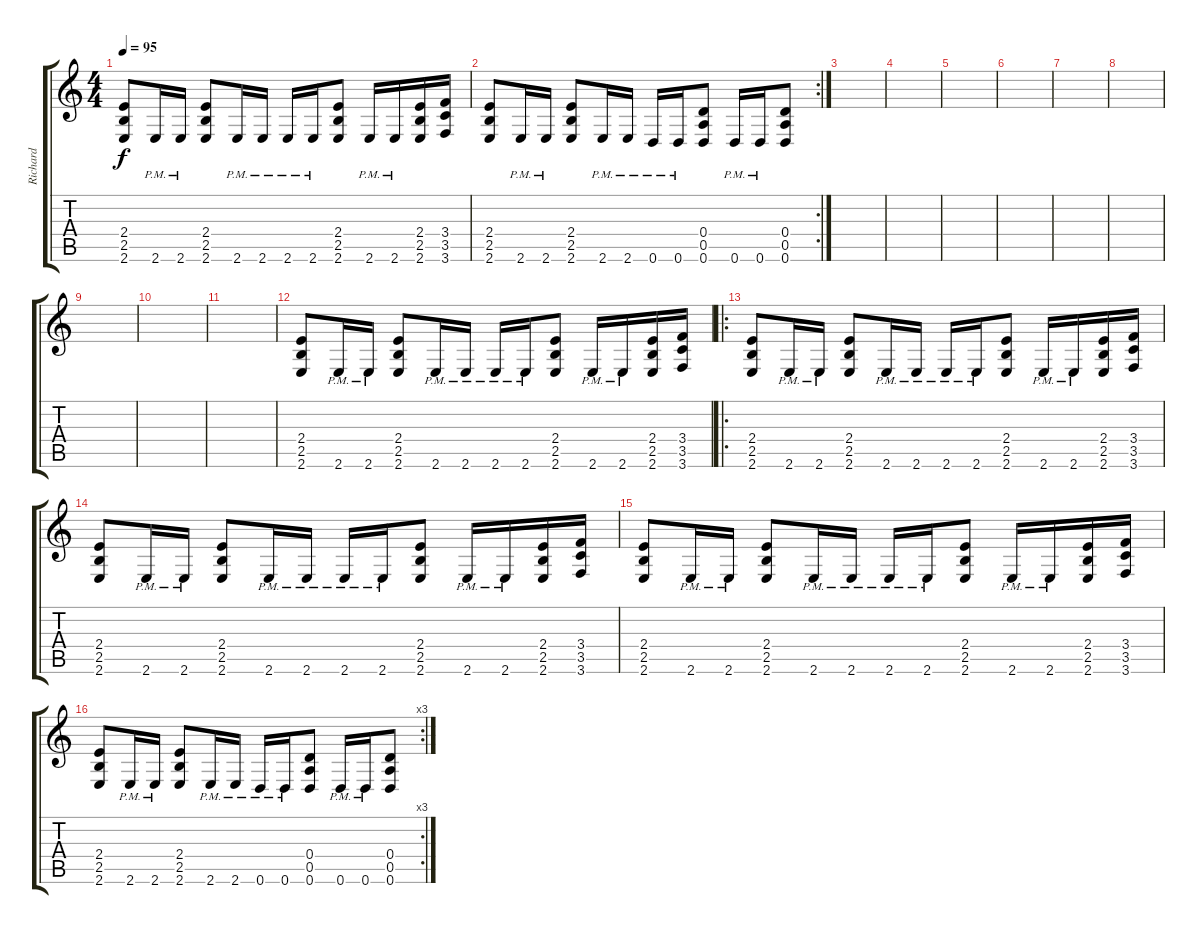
\track ("Richard" "Richard") {instrument distortionguitar}
\staff {score tabs}
\tuning (E4 B3 G3 D3 A2 D2) {hide}
\ts (4 4)
\tempo 95
\clef g2
\ks c
(2.4 2.5 2.6).8{dy f} 2.6{pm}.16 2.6{pm}.16 (2.4 2.5 2.6).8 2.6{pm}.16 2.6{pm}.16 2.6{pm}.16 2.6{pm}.16 (2.4 2.5 2.6).8 2.6{pm}.16 2.6{pm}.16 (2.4 2.5 2.6).16 (3.4 3.5 3.6).16 |
\rc 2
(2.4 2.5 2.6).8 2.6{pm}.16 2.6{pm}.16 (2.4 2.5 2.6).8 2.6{pm}.16 2.6{pm}.16 0.6{pm}.16 0.6{pm}.16 (0.4 0.5 0.6).8 0.6{pm}.16 0.6{pm}.16 (0.4 0.5 0.6).8 |
|
|
|
|
|
|
|
|
|
(2.4 2.5 2.6).8 2.6{pm}.16 2.6{pm}.16 (2.4 2.5 2.6).8 2.6{pm}.16 2.6{pm}.16 2.6{pm}.16 2.6{pm}.16 (2.4 2.5 2.6).8 2.6{pm}.16 2.6{pm}.16 (2.4 2.5 2.6).16 (3.4 3.5 3.6).16 |
\ro
(2.4 2.5 2.6).8 2.6{pm}.16 2.6{pm}.16 (2.4 2.5 2.6).8 2.6{pm}.16 2.6{pm}.16 2.6{pm}.16 2.6{pm}.16 (2.4 2.5 2.6).8 2.6{pm}.16 2.6{pm}.16 (2.4 2.5 2.6).16 (3.4 3.5 3.6).16 |
(2.4 2.5 2.6).8 2.6{pm}.16 2.6{pm}.16 (2.4 2.5 2.6).8 2.6{pm}.16 2.6{pm}.16 2.6{pm}.16 2.6{pm}.16 (2.4 2.5 2.6).8 2.6{pm}.16 2.6{pm}.16 (2.4 2.5 2.6).16 (3.4 3.5 3.6).16 |
(2.4 2.5 2.6).8 2.6{pm}.16 2.6{pm}.16 (2.4 2.5 2.6).8 2.6{pm}.16 2.6{pm}.16 2.6{pm}.16 2.6{pm}.16 (2.4 2.5 2.6).8 2.6{pm}.16 2.6{pm}.16 (2.4 2.5 2.6).16 (3.4 3.5 3.6).16 |
\rc 3
(2.4 2.5 2.6).8 2.6{pm}.16 2.6{pm}.16 (2.4 2.5 2.6).8 2.6{pm}.16 2.6{pm}.16 0.6{pm}.16 0.6{pm}.16 (0.4 0.5 0.6).8 0.6{pm}.16 0.6{pm}.16 (0.4 0.5 0.6).8
